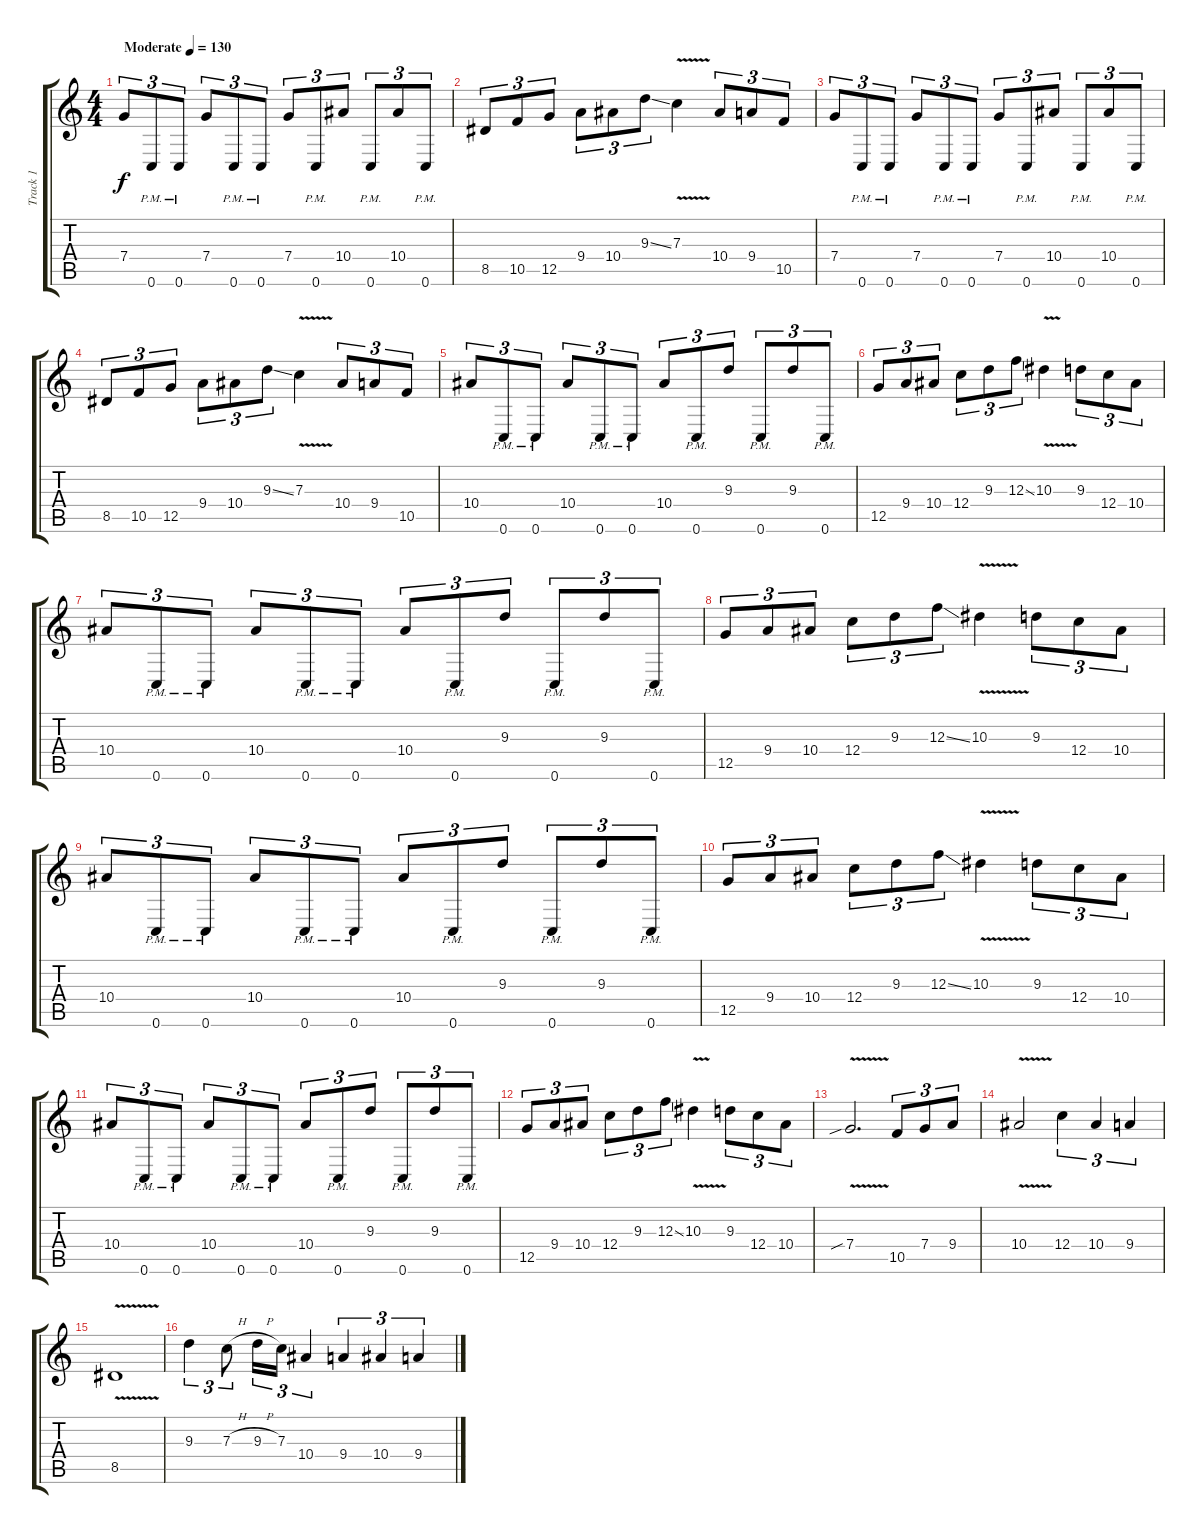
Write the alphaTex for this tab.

\track ("Track 1" "Track 1") {instrument distortionguitar}
\staff {score tabs}
\tuning (D4 A3 F3 C3 G2 C2) {hide}
\ts (4 4)
\tempo (130 "Moderate")
\clef g2
\ks c
7.4.8{tu (3 2) dy f instrument distortionguitar} 0.6{pm}.8{tu (3 2)} 0.6{pm}.8{tu (3 2)} 7.4.8{tu (3 2)} 0.6{pm}.8{tu (3 2)} 0.6{pm}.8{tu (3 2)} 7.4.8{tu (3 2)} 0.6{pm}.8{tu (3 2)} 10.4.8{tu (3 2)} 0.6{pm}.8{tu (3 2)} 10.4.8{tu (3 2)} 0.6{pm}.8{tu (3 2)} |
8.5.8{tu (3 2)} 10.5.8{tu (3 2)} 12.5.8{tu (3 2)} 9.4.8{tu (3 2)} 10.4.8{tu (3 2)} 9.3{ss}.8{tu (3 2)} 7.3{v}.4 10.4.8{tu (3 2)} 9.4.8{tu (3 2)} 10.5.8{tu (3 2)} |
7.4.8{tu (3 2)} 0.6{pm}.8{tu (3 2)} 0.6{pm}.8{tu (3 2)} 7.4.8{tu (3 2)} 0.6{pm}.8{tu (3 2)} 0.6{pm}.8{tu (3 2)} 7.4.8{tu (3 2)} 0.6{pm}.8{tu (3 2)} 10.4.8{tu (3 2)} 0.6{pm}.8{tu (3 2)} 10.4.8{tu (3 2)} 0.6{pm}.8{tu (3 2)} |
8.5.8{tu (3 2)} 10.5.8{tu (3 2)} 12.5.8{tu (3 2)} 9.4.8{tu (3 2)} 10.4.8{tu (3 2)} 9.3{ss}.8{tu (3 2)} 7.3{v}.4 10.4.8{tu (3 2)} 9.4.8{tu (3 2)} 10.5.8{tu (3 2)} |
10.4.8{tu (3 2)} 0.6{pm}.8{tu (3 2)} 0.6{pm}.8{tu (3 2)} 10.4.8{tu (3 2)} 0.6{pm}.8{tu (3 2)} 0.6{pm}.8{tu (3 2)} 10.4.8{tu (3 2)} 0.6{pm}.8{tu (3 2)} 9.3.8{tu (3 2)} 0.6{pm}.8{tu (3 2)} 9.3.8{tu (3 2)} 0.6{pm}.8{tu (3 2)} |
12.5.8{tu (3 2)} 9.4.8{tu (3 2)} 10.4.8{tu (3 2)} 12.4.8{tu (3 2)} 9.3.8{tu (3 2)} 12.3{ss}.8{tu (3 2)} 10.3{v}.4 9.3.8{tu (3 2)} 12.4.8{tu (3 2)} 10.4.8{tu (3 2)} |
10.4.8{tu (3 2)} 0.6{pm}.8{tu (3 2)} 0.6{pm}.8{tu (3 2)} 10.4.8{tu (3 2)} 0.6{pm}.8{tu (3 2)} 0.6{pm}.8{tu (3 2)} 10.4.8{tu (3 2)} 0.6{pm}.8{tu (3 2)} 9.3.8{tu (3 2)} 0.6{pm}.8{tu (3 2)} 9.3.8{tu (3 2)} 0.6{pm}.8{tu (3 2)} |
12.5.8{tu (3 2)} 9.4.8{tu (3 2)} 10.4.8{tu (3 2)} 12.4.8{tu (3 2)} 9.3.8{tu (3 2)} 12.3{ss}.8{tu (3 2)} 10.3{v}.4 9.3.8{tu (3 2)} 12.4.8{tu (3 2)} 10.4.8{tu (3 2)} |
10.4.8{tu (3 2)} 0.6{pm}.8{tu (3 2)} 0.6{pm}.8{tu (3 2)} 10.4.8{tu (3 2)} 0.6{pm}.8{tu (3 2)} 0.6{pm}.8{tu (3 2)} 10.4.8{tu (3 2)} 0.6{pm}.8{tu (3 2)} 9.3.8{tu (3 2)} 0.6{pm}.8{tu (3 2)} 9.3.8{tu (3 2)} 0.6{pm}.8{tu (3 2)} |
12.5.8{tu (3 2)} 9.4.8{tu (3 2)} 10.4.8{tu (3 2)} 12.4.8{tu (3 2)} 9.3.8{tu (3 2)} 12.3{ss}.8{tu (3 2)} 10.3{v}.4 9.3.8{tu (3 2)} 12.4.8{tu (3 2)} 10.4.8{tu (3 2)} |
10.4.8{tu (3 2)} 0.6{pm}.8{tu (3 2)} 0.6{pm}.8{tu (3 2)} 10.4.8{tu (3 2)} 0.6{pm}.8{tu (3 2)} 0.6{pm}.8{tu (3 2)} 10.4.8{tu (3 2)} 0.6{pm}.8{tu (3 2)} 9.3.8{tu (3 2)} 0.6{pm}.8{tu (3 2)} 9.3.8{tu (3 2)} 0.6{pm}.8{tu (3 2)} |
12.5.8{tu (3 2)} 9.4.8{tu (3 2)} 10.4.8{tu (3 2)} 12.4.8{tu (3 2)} 9.3.8{tu (3 2)} 12.3{ss}.8{tu (3 2)} 10.3{v}.4 9.3.8{tu (3 2)} 12.4.8{tu (3 2)} 10.4.8{tu (3 2)} |
7.4{v sib}.2{d} 10.5.8{tu (3 2)} 7.4.8{tu (3 2)} 9.4.8{tu (3 2)} |
10.4{v}.2 12.4.4{tu (3 2)} 10.4.4{tu (3 2)} 9.4.4{tu (3 2)} |
8.5{v}.1 |
9.3.4{tu (3 2)} 7.3{h}.8{tu (3 2)} 9.3{h}.16{tu (3 2)} 7.3.16{tu (3 2)} 10.4.4{tu (3 2)} 9.4.4{tu (3 2)} 10.4.4{tu (3 2)} 9.4.4{tu (3 2)}
